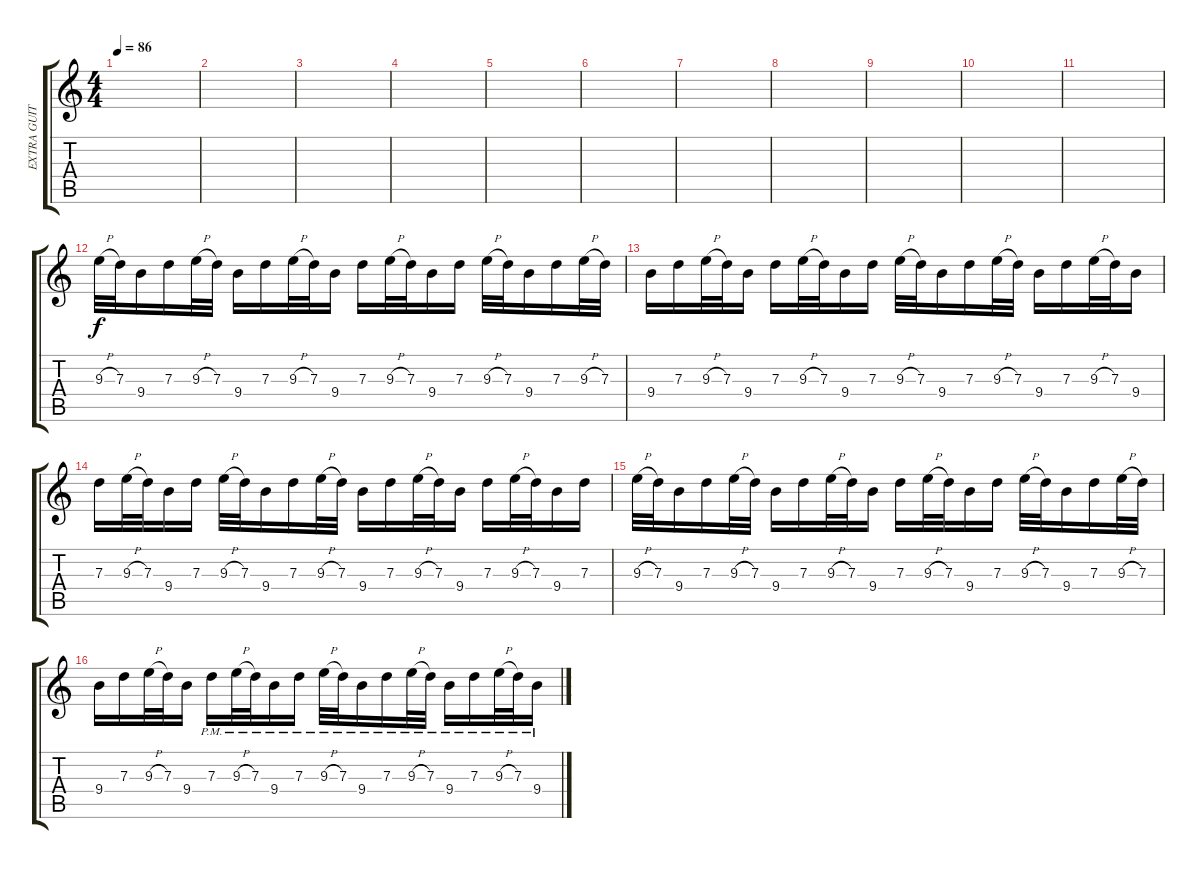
\track ("EXTRA GUITAR" "EXTRA GUIT") {instrument electricguitarclean}
\staff {score tabs}
\tuning (E4 B3 G3 D3 A2 E2) {hide}
\ts (4 4)
\tempo 86
\clef g2
\ks c
|
|
|
|
|
|
|
|
|
|
|
9.3{h}.32 7.3.32 9.4.16 7.3.16 9.3{h}.32 7.3.32 9.4.16 7.3.16 9.3{h}.32 7.3.32 9.4.16 7.3.16 9.3{h}.32 7.3.32 9.4.16 7.3.16 9.3{h}.32 7.3.32 9.4.16 7.3.16 9.3{h}.32 7.3.32 |
9.4.16 7.3.16 9.3{h}.32 7.3.32 9.4.16 7.3.16 9.3{h}.32 7.3.32 9.4.16 7.3.16 9.3{h}.32 7.3.32 9.4.16 7.3.16 9.3{h}.32 7.3.32 9.4.16 7.3.16 9.3{h}.32 7.3.32 9.4.16 |
7.3.16 9.3{h}.32 7.3.32 9.4.16 7.3.16 9.3{h}.32 7.3.32 9.4.16 7.3.16 9.3{h}.32 7.3.32 9.4.16 7.3.16 9.3{h}.32 7.3.32 9.4.16 7.3.16 9.3{h}.32 7.3.32 9.4.16 7.3.16 |
9.3{h}.32 7.3.32 9.4.16 7.3.16 9.3{h}.32 7.3.32 9.4.16 7.3.16 9.3{h}.32 7.3.32 9.4.16 7.3.16 9.3{h}.32 7.3.32 9.4.16 7.3.16 9.3{h}.32 7.3.32 9.4.16 7.3.16 9.3{h}.32 7.3.32 |
9.4.16 7.3.16 9.3{h}.32 7.3.32 9.4.16 7.3{pm}.16 9.3{h pm}.32 7.3{pm}.32 9.4{pm}.16 7.3{pm}.16 9.3{h pm}.32 7.3{pm}.32 9.4{pm}.16 7.3{pm}.16 9.3{h pm}.32 7.3{pm}.32 9.4{pm}.16 7.3{pm}.16 9.3{h pm}.32 7.3{pm}.32 9.4{pm}.16
